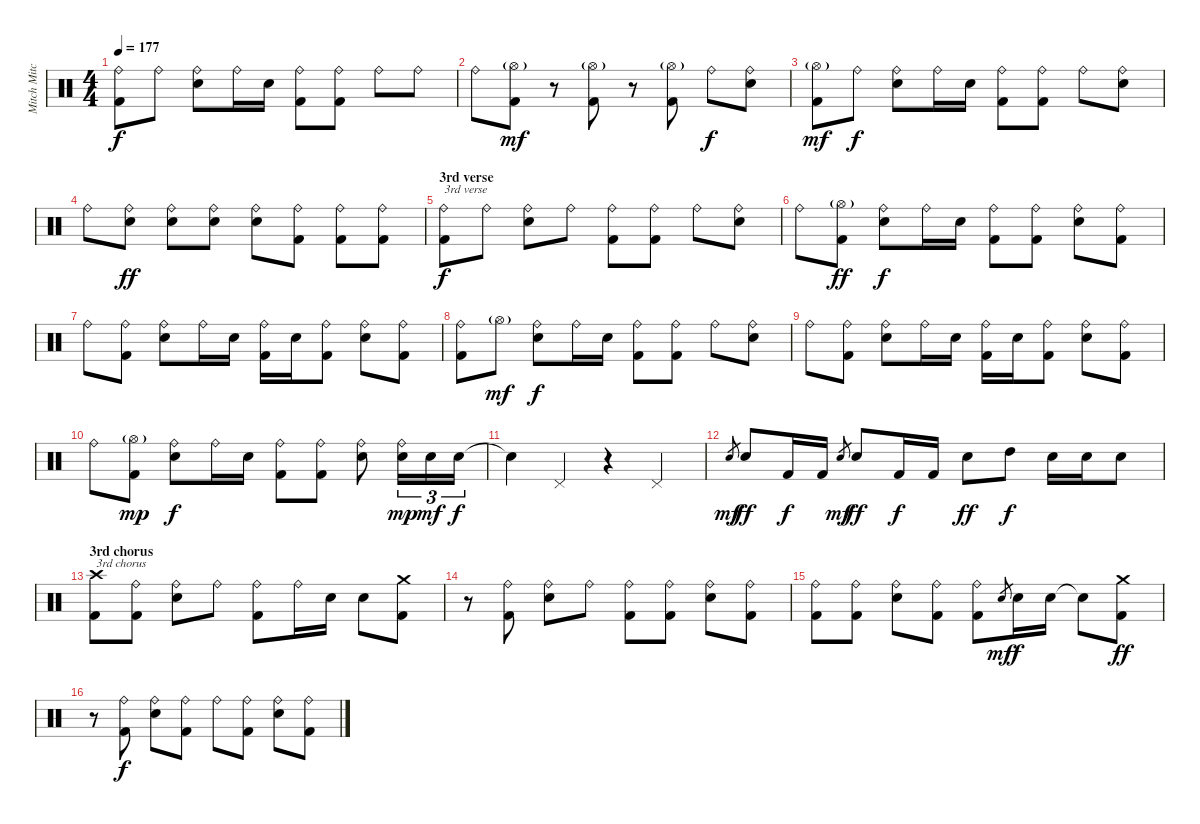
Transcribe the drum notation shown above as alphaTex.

\track ("Mitch Mitchell - Drums" "Mitch Mitc") {instrument percussion}
\staff {score}
\articulation defaults
\ts (4 4)
\tempo 177
\clef neutral
\ks c
("Ride (bell)" "Kick (hit) 2").8{dy f} "Ride (bell)".8 ("Ride (bell)" "Electric Snare (hit)").8 "Ride (bell)".16 "Electric Snare (hit)".16 ("Ride (bell)" "Kick (hit) 2").8 ("Ride (bell)" "Kick (hit) 2").8 "Ride (bell)".8 "Ride (bell)".8 |
"Ride (bell)".8 ("Hi-Hat (open)"{g} "Kick (hit) 2").8{dy mf} r.8 ("Hi-Hat (open)"{g} "Kick (hit) 2").8 r.8 ("Hi-Hat (open)"{g} "Kick (hit) 2").8 "Ride (bell)".8{dy f} ("Ride (bell)" "Electric Snare (hit)").8 |
("Hi-Hat (open)"{g} "Kick (hit) 2").8{dy mf} "Ride (bell)".8{dy f} ("Ride (bell)" "Electric Snare (hit)").8 "Ride (bell)".16 "Electric Snare (hit)".16 ("Ride (bell)" "Kick (hit) 2").8 ("Ride (bell)" "Kick (hit) 2").8 "Ride (bell)".8 ("Ride (bell)" "Electric Snare (hit)").8 |
"Ride (bell)".8 ("Ride (bell)" "Electric Snare (hit)").8{dy ff} ("Ride (bell)" "Electric Snare (hit)").8 ("Ride (bell)" "Electric Snare (hit)").8 ("Ride (bell)" "Electric Snare (hit)").8 ("Ride (bell)" "Kick (hit) 2").8 ("Ride (bell)" "Kick (hit) 2").8 ("Ride (bell)" "Kick (hit) 2").8 |
\section ("" "3rd verse")
("Ride (bell)" "Kick (hit) 2").8{txt "3rd verse" dy f} "Ride (bell)".8 ("Ride (bell)" "Electric Snare (hit)").8 "Ride (bell)".8 ("Ride (bell)" "Kick (hit) 2").8 ("Ride (bell)" "Kick (hit) 2").8 "Ride (bell)".8 ("Ride (bell)" "Electric Snare (hit)").8 |
"Ride (bell)".8 ("Hi-Hat (open)"{g} "Kick (hit) 2").8{dy ff} ("Ride (bell)" "Electric Snare (hit)").8{dy f} "Ride (bell)".16 "Electric Snare (hit)".16 ("Ride (bell)" "Kick (hit) 2").8 ("Ride (bell)" "Kick (hit) 2").8 ("Ride (bell)" "Electric Snare (hit)").8 ("Ride (bell)" "Kick (hit) 2").8 |
"Ride (bell)".8 ("Ride (bell)" "Kick (hit) 2").8 ("Ride (bell)" "Electric Snare (hit)").8 "Ride (bell)".16 "Electric Snare (hit)".16 ("Ride (bell)" "Kick (hit) 2").16 "Electric Snare (hit)".16 ("Ride (bell)" "Kick (hit) 2").8 ("Ride (bell)" "Electric Snare (hit)").8 ("Ride (bell)" "Kick (hit) 2").8 |
("Ride (bell)" "Kick (hit) 2").8 "Hi-Hat (open)"{g}.8{dy mf} ("Ride (bell)" "Electric Snare (hit)").8{dy f} "Ride (bell)".16 "Electric Snare (hit)".16 ("Ride (bell)" "Kick (hit) 2").8 ("Ride (bell)" "Kick (hit) 2").8 "Ride (bell)".8 ("Ride (bell)" "Electric Snare (hit)").8 |
"Ride (bell)".8 ("Ride (bell)" "Kick (hit) 2").8 ("Ride (bell)" "Electric Snare (hit)").8 "Ride (bell)".16 "Electric Snare (hit)".16 ("Ride (bell)" "Kick (hit) 2").16 "Electric Snare (hit)".16 ("Ride (bell)" "Kick (hit) 2").8 ("Ride (bell)" "Electric Snare (hit)").8 ("Ride (bell)" "Kick (hit) 2").8 |
"Ride (bell)".8 ("Hi-Hat (open)"{g} "Kick (hit) 2").8{dy mp} ("Ride (bell)" "Electric Snare (hit)").8{dy f} "Ride (bell)".16 "Electric Snare (hit)".16 ("Ride (bell)" "Kick (hit) 2").8 ("Ride (bell)" "Kick (hit) 2").8 ("Ride (bell)" "Electric Snare (hit)").8 ("Ride (bell)" "Electric Snare (hit)").16{tu (3 2) dy mp} "Electric Snare (hit)".16{tu (3 2) dy mf} "Electric Snare (hit)".16{tu (3 2) dy f} |
"Snare (hit)"{t}.4 "Pedal Hi-Hat (hit)".4 r.4 "Pedal Hi-Hat (hit)".4 |
"Electric Snare (hit)".8{gr dy mf} "Electric Snare (hit)".8{dy ff} "Kick (hit) 2".16{dy f} "Kick (hit) 2".16 "Electric Snare (hit)".8{gr dy mf} "Electric Snare (hit)".8{dy ff} "Kick (hit) 2".16{dy f} "Kick (hit) 2".16 "Electric Snare (hit)".8{dy ff} "High Tom (hit)".8{dy f} "Electric Snare (hit)".16 "Electric Snare (hit)".16 "Electric Snare (hit)".8 |
\section ("" "3rd chorus")
("Crash high (hit)" "Kick (hit) 2").8{txt "3rd chorus"} ("Ride (bell)" "Kick (hit) 2").8 ("Ride (bell)" "Electric Snare (hit)").8 "Ride (bell)".8 ("Ride (bell)" "Kick (hit) 2").8 "Ride (bell)".16 "Electric Snare (hit)".16 "Electric Snare (hit)".8 ("Crash medium (hit)" "Kick (hit) 2").8 |
r.8 ("Ride (bell)" "Kick (hit) 2").8 ("Ride (bell)" "Electric Snare (hit)").8 "Ride (bell)".8 ("Ride (bell)" "Kick (hit) 2").8 ("Ride (bell)" "Kick (hit) 2").8 ("Ride (bell)" "Electric Snare (hit)").8 ("Ride (bell)" "Kick (hit) 2").8 |
("Ride (bell)" "Kick (hit) 2").8 ("Ride (bell)" "Kick (hit) 2").8 ("Ride (bell)" "Electric Snare (hit)").8 ("Ride (bell)" "Kick (hit) 2").8 ("Ride (bell)" "Kick (hit) 2").8 "Electric Snare (hit)".8{gr dy mf} "Electric Snare (hit)".16{dy f} "Electric Snare (hit)".16 "Snare (hit)"{t}.8 ("Crash medium (hit)" "Kick (hit) 2").8{dy ff} |
r.8 ("Ride (bell)" "Kick (hit) 2").8{dy f} ("Ride (bell)" "Electric Snare (hit)").8 ("Ride (bell)" "Kick (hit) 2").8 "Ride (bell)".8 ("Ride (bell)" "Kick (hit) 2").8 ("Ride (bell)" "Electric Snare (hit)").8 ("Ride (bell)" "Kick (hit) 2").8
